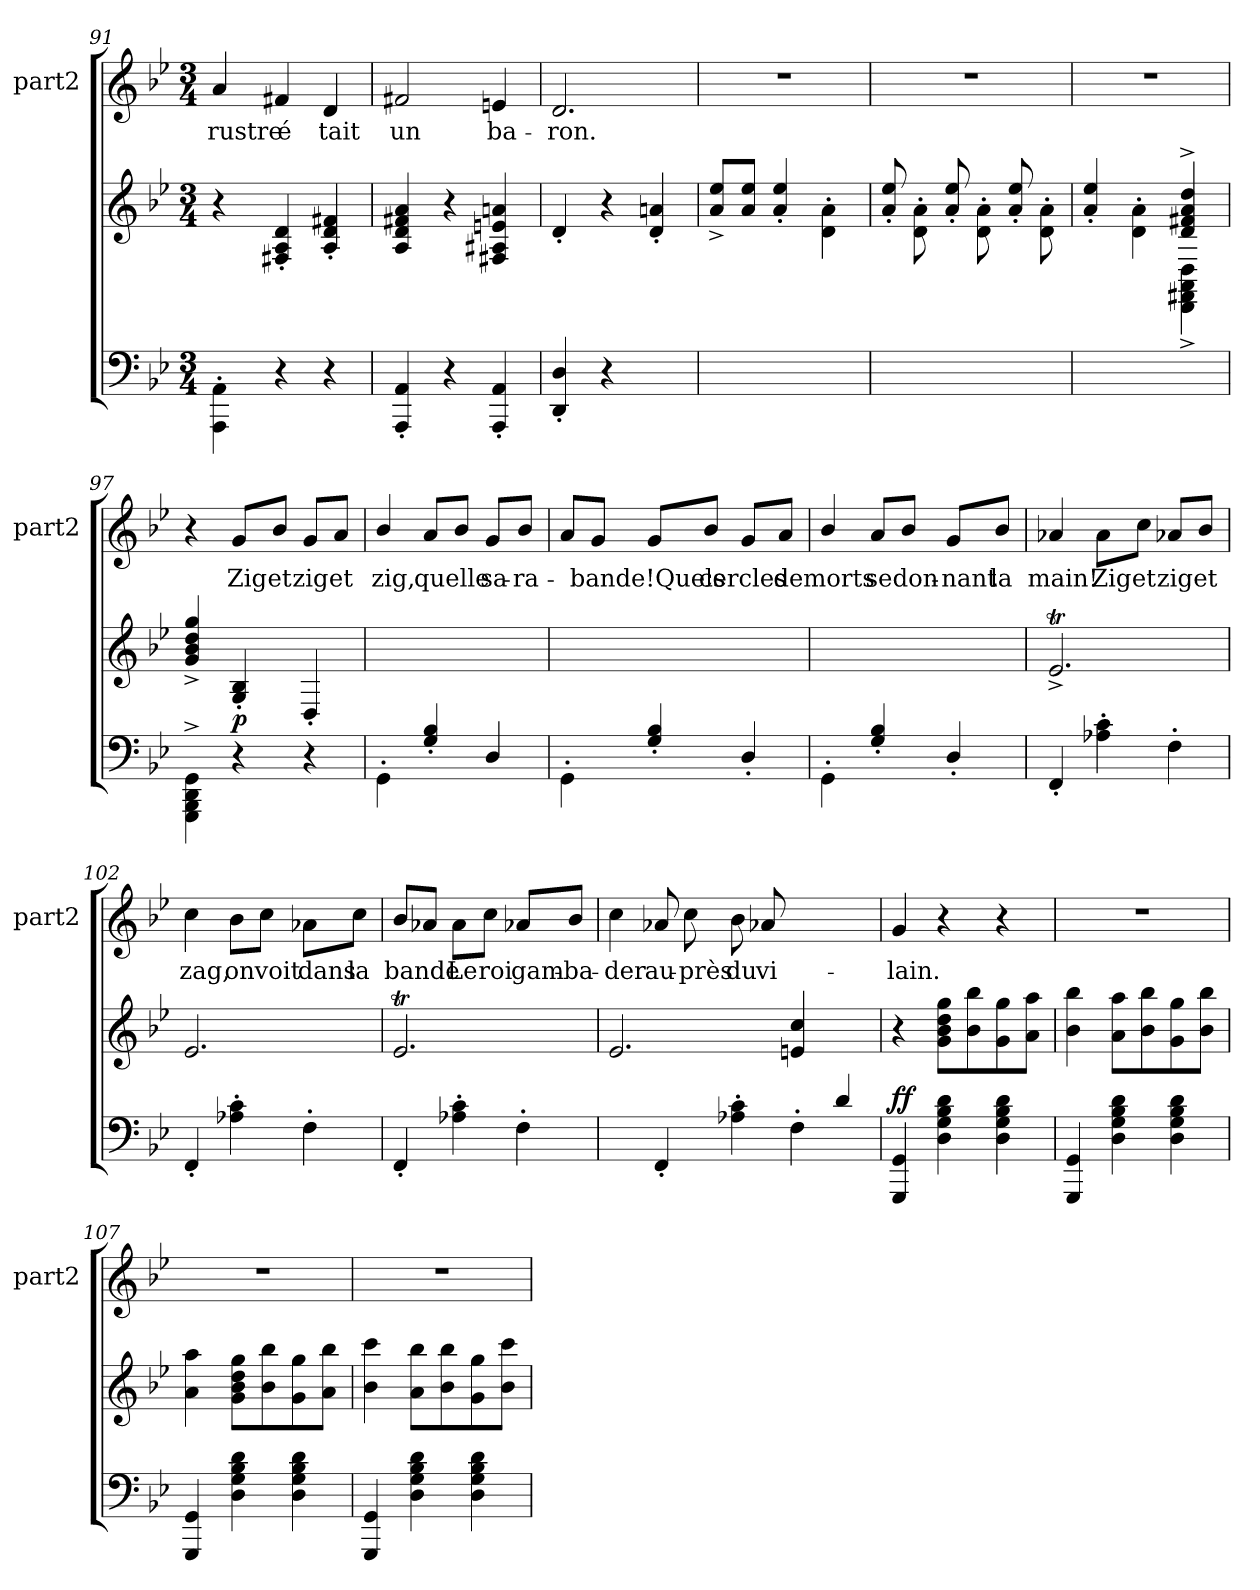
**kern	**dynam	**kern	**kern	**text
*part3	*part3	*part2	*part1	*part1
*staff3	*staff3	*staff2	*staff1	*staff1
*	*	*	*I"part2	*
*	*	*	*I'part2	*
*clefF4	*	*clefG2	*clefG2	*
*k[b-e-]	*	*k[b-e-]	*k[b-e-]	*
*M3/4	*	*M3/4	*M3/4	*
=91	=91	=91	=91	=91
4AAAi'>\ 4AAi'>\	.	4r	4aj/	rustre
4r	.	4dj'>/ 4Aj'>/ 4F#Xj'>/	4f#Xj/	é
4r	.	4f#Xj'>/ 4dj'>/ 4Aj'>/	4dj/	tait
=92	=92	=92	=92	=92
4AAi'</ 4AAAi'</	.	4aj/ 4f#Xj/ 4dj/ 4Aj/	2f#Xj/	un
4r	.	4r	.	.
4AAi'>'</ 4AAAi'>'</	.	4anj/ 4enj/ 4A#Xj/ 4F#Xj/	4enj/	ba-
=93	=93	=93	=93	=93
4Di'</ 4DDi'</	.	4d'<j/	2.dj/	ron.
4r	.	4r	.	.
4ryy	.	4anj'</ 4dj'</	.	.
!!LO:PB:g=z
=94	=94	=94	=94	=94
2.ryy	.	8ee-j^>/ 8aj^>/L	2.r	.
.	.	8ee-j/ 8aj/J	.	.
.	.	4ee-j'>/ 4aj'>/	.	.
.	.	4dj'>\ 4aj'>\	.	.
=95	=95	=95	=95	=95
2.ryy	.	8ee-j'>/ 8aj'>/	2.r	.
.	.	8dj'>\ 8aj'>\	.	.
.	.	8ee-j'>/ 8aj'>/	.	.
.	.	8dj'>\ 8aj'>\	.	.
.	.	8ee-j'>/ 8aj'>/	.	.
.	.	8dj'>\ 8aj'>\	.	.
=96	=96	=96	=96	=96
*	*	*^	*	*
2.ryy	.	4ee-j'>/ 4aj'>/	4ryy	2.r	.
.	.	4dj'>\ 4aj'>\	4ryy	.	.
.	.	4ddj^>/ 4aj^>/ 4f#Xj^>/ 4dj^>/	4DDi^>\ 4FF#Xi^>\ 4AAi^>\ 4Di^>\	.	.
=97	=97	=97	=97	=97	=97
4GGGi^>\ 4BBB-i^>\ 4DDi^>\ 4GGi^>\	.	2.ryy	4ggj^>/ 4ddj^>/ 4b-j^>/ 4gj^>/	4r	.
!	!LO:DY:a	!	!	!	!
4r	p	.	4B-j'>'>/ 4Gj'>'>/	8gj/L	Zig
.	.	.	.	8b-j/J	et
4r	.	.	4D'>j/	8gj/L	zig
.	.	.	.	8aj/J	et
*	*	*v	*v	*	*
=98	=98	=98	=98	=98
4GG'>j\	.	2.ryy	4b-j/	zig,
4B-j'>/ 4Gj'>/	.	.	8aj/L	quelle
.	.	.	8b-j/J	.
4Dj/	.	.	8gj/L	sa-
.	.	.	8b-j/J	ra-
!!LO:LB:g=z
=99	=99	=99	=99	=99
4GG'>j\	.	2.ryy	8aj/L	.
.	.	.	8gj/J	bande!Quels
4B-j'>/ 4Gj'>/	.	.	8gj/L	.
.	.	.	8b-j/J	cercles
4D'>j/	.	.	8gj/L	.
.	.	.	8aj/J	de
=100	=100	=100	=100	=100
4GG'>j\	.	2.ryy	4b-j/	morts
4B-j'>/ 4Gj'>/	.	.	8aj/L	se
.	.	.	8b-j/J	don-
4D'>j/	.	.	8gj/L	nant
.	.	.	8b-j/J	la
=101	=101	=101	=101	=101
4FF'>i/	.	2.e-T^<j/	4a-Xj/	main!
4ci'>\ 4A-Xi'>\	.	.	8a-j\L	Zig
.	.	.	8ccj\J	et
4F'>i\	.	.	8a-Xj/L	zig
.	.	.	8b-j/J	et
=102	=102	=102	=102	=102
4FF'>'>i/	.	2.e-j/	4ccj\	zag,
4A-Xi'>\ 4ci'>\	.	.	8b-j\L	on
.	.	.	8ccj\J	voit
4F'>i\	.	.	8a-Xj\L	dans
.	.	.	8ccj\J	la
!!LO:LB:g=z
=103	=103	=103	=103	=103
4FF'>i/	.	2.e-Tj/	8b-j/L	bande
.	.	.	8a-Xj/J	.
4A-Xi'>\ 4ci'>\	.	.	8a-j\L	Le
.	.	.	8ccj\J	roi
4F'>i\	.	.	8a-Xj/L	gam-
.	.	.	8b-j/J	ba-
=104	=104	=104	=104	=104
4ryy	.	2.e-j/	4ccj\	der
4FF'>i/	.	.	8a-Xj/	au-
.	.	.	8ccj\	près
4A-Xi'>\ 4ci'>\	.	.	8b-j\	du
.	.	.	8a-Xj/	vi-
4F'>i\	.	4ccZ/ 4eZ/	2ryy	.
4dV/	.	4ryy	.	.
=105	=105	=105	=105	=105
!	!LO:DY:a	!	!	!
4GGi/ 4GGGi/	ff	4r	4gj/	lain.
4Di\ 4Gi\ 4B-i\ 4di\	.	8gj\ 8b-j\ 8ddj\ 8ggj\L	4r	.
.	.	8b-j\ 8bb-j\	.	.
4Di\ 4Gi\ 4B-i\ 4di\	.	8gj\ 8ggj\	4r	.
.	.	8aj\ 8aaj\J	.	.
=106	=106	=106	=106	=106
4GGi/ 4GGGi/	.	4b-j\ 4bb-j\	2.r	.
4Di\ 4Gi\ 4B-i\ 4di\	.	8aj\ 8aaj\L	.	.
.	.	8b-j\ 8bb-j\	.	.
4Di\ 4Gi\ 4B-i\ 4di\	.	8gj\ 8ggj\	.	.
.	.	8b-j\ 8bb-j\J	.	.
!!LO:LB:g=z
=107	=107	=107	=107	=107
4GGi/ 4GGGi/	.	4aj\ 4aaj\	2.r	.
4Di\ 4Gi\ 4di\ 4B-i\	.	8gj\ 8b-j\ 8ddj\ 8ggj\L	.	.
.	.	8b-j\ 8bb-j\	.	.
4Di\ 4Gi\ 4B-i\ 4di\	.	8gj\ 8ggj\	.	.
.	.	8aj\ 8bb-j\J	.	.
=108	=108	=108	=108	=108
4GGi/ 4GGGi/	.	4b-j\ 4cccj\	2.r	.
4Di\ 4Gi\ 4B-i\ 4di\	.	8aj\ 8bb-j\L	.	.
.	.	8b-j\ 8bb-j\	.	.
4Di\ 4Gi\ 4B-i\ 4di\	.	8gj\ 8ggj\	.	.
.	.	8b-j\ 8cccj\J	.	.
=	=	=	=	=
*-	*-	*-	*-	*-
